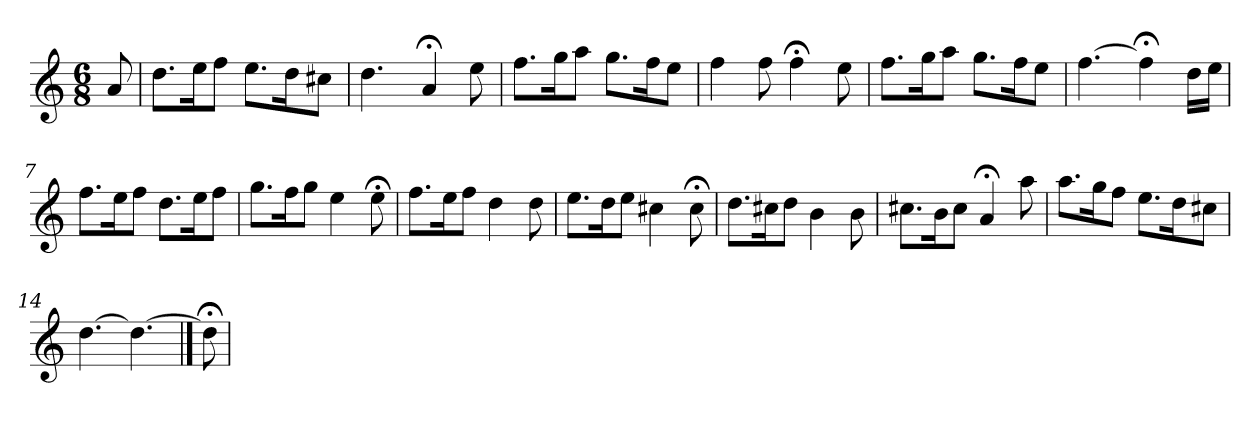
**kern
*part1
*staff1
*k[]
*D:dor
*M6/8
*MM120
=
8a
=1
8.ddL
16eeK
8ffJ
8.eeL
16ddK
8cc#XJ
=2
4.dd
4a;<
8ee
=3
8.ffL
16ggK
8aaJ
8.ggL
16ffK
8eeJ
=4
4ff
8ff
4ff;<
8ee
=5
8.ffL
16ggK
8aaJ
8.ggL
16ffK
8eeJ
=6
[4.ff
4ff;<]
16ddLL
16eeJJ
=7
8.ffL
16eeK
8ffJ
8.ddL
16eeK
8ffJ
=8
8.ggL
16ffK
8ggJ
4ee
8ee;<
=9
8.ffL
16eeK
8ffJ
4dd
8dd
=10
8.eeL
16ddK
8eeJ
4cc#X
8cc#;<
=11
8.ddL
16cc#XK
8ddJ
4b
8b
=12
8.cc#XL
16bK
8cc#J
4a;<
8aa
=13
8.aaL
16ggK
8ffJ
8.eeL
16ddK
8cc#XJ
=14
[4.dd
4.dd_
==15
8dd;<]
=
*-
